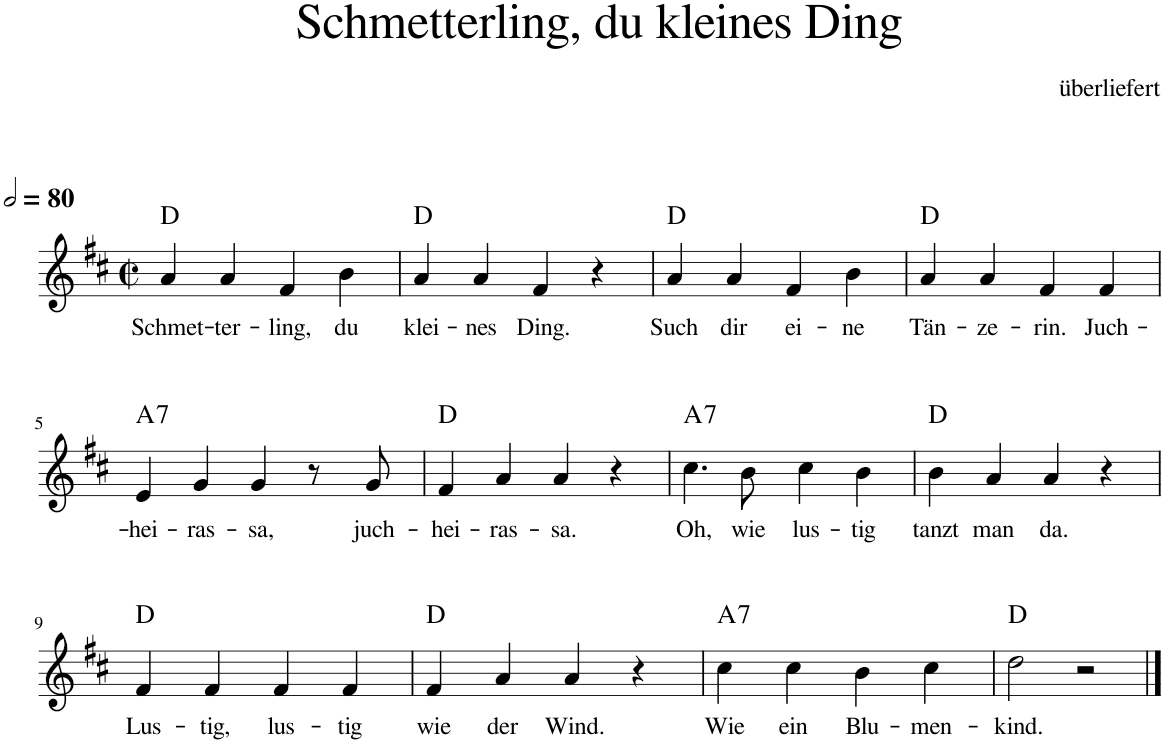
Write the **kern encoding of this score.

**kern	**text	**harte
*part1	*part1	*part1
*staff1	*staff1	*
*I"unbenannt1	*	*
*clefG2	*	*
*k[f#c#]	*	*
*M2/2	*	*
*met(c|)	*	*
*MM160	*	*
=1	=1	=1
!	!LO:LY:b	!
4a/	Schmet-	D:maj
!	!LO:LY:b	!
4a/	ter-	.
!	!LO:LY:b	!
4f#/	ling,	.
!	!LO:LY:b	!
4b\	du	.
=2	=2	=2
!	!LO:LY:b	!
4a/	klei-	D:maj
!	!LO:LY:b	!
4a/	nes	.
!	!LO:LY:b	!
4f#/	Ding.	.
4r	.	.
=3	=3	=3
!	!LO:LY:b	!
4a/	Such	D:maj
!	!LO:LY:b	!
4a/	dir	.
!	!LO:LY:b	!
4f#/	ei-	.
!	!LO:LY:b	!
4b\	ne	.
=4	=4	=4
!	!LO:LY:b	!
4a/	Tän-	D:maj
!	!LO:LY:b	!
4a/	ze-	.
!	!LO:LY:b	!
4f#/	rin.	.
!	!LO:LY:b	!
4f#/	Juch-	.
!!LO:LB:g=z
=5	=5	=5
!	!LO:LY:b	!LO:H:kt=7
4e/	hei-	A:7
!	!LO:LY:b	!
4g/	ras-	.
!	!LO:LY:b	!
4g/	sa,	.
8r	.	.
!	!LO:LY:b	!
8g/	juch-	.
=6	=6	=6
!	!LO:LY:b	!
4f#/	hei-	D:maj
!	!LO:LY:b	!
4a/	ras-	.
!	!LO:LY:b	!
4a/	sa.	.
4r	.	.
=7	=7	=7
!	!LO:LY:b	!LO:H:kt=7
4.cc#\	Oh,	A:7
!	!LO:LY:b	!
8b\	wie	.
!	!LO:LY:b	!
4cc#\	lus-	.
!	!LO:LY:b	!
4b\	tig	.
=8	=8	=8
!	!LO:LY:b	!
4b\	tanzt	D:maj
!	!LO:LY:b	!
4a/	man	.
!	!LO:LY:b	!
4a/	da.	.
4r	.	.
!!LO:LB:g=z
=9	=9	=9
!	!LO:LY:b	!
4f#/	Lus-	D:maj
!	!LO:LY:b	!
4f#/	tig,	.
!	!LO:LY:b	!
4f#/	lus-	.
!	!LO:LY:b	!
4f#/	tig	.
=10	=10	=10
!	!LO:LY:b	!
4f#/	wie	D:maj
!	!LO:LY:b	!
4a/	der	.
!	!LO:LY:b	!
4a/	Wind.	.
4r	.	.
=11	=11	=11
!	!LO:LY:b	!LO:H:kt=7
4cc#\	Wie	A:7
!	!LO:LY:b	!
4cc#\	ein	.
!	!LO:LY:b	!
4b\	Blu-	.
!	!LO:LY:b	!
4cc#\	men-	.
=12	=12	=12
!	!LO:LY:b	!
2dd\	kind.	D:maj
2r	.	.
==	==	==
*-	*-	*-
